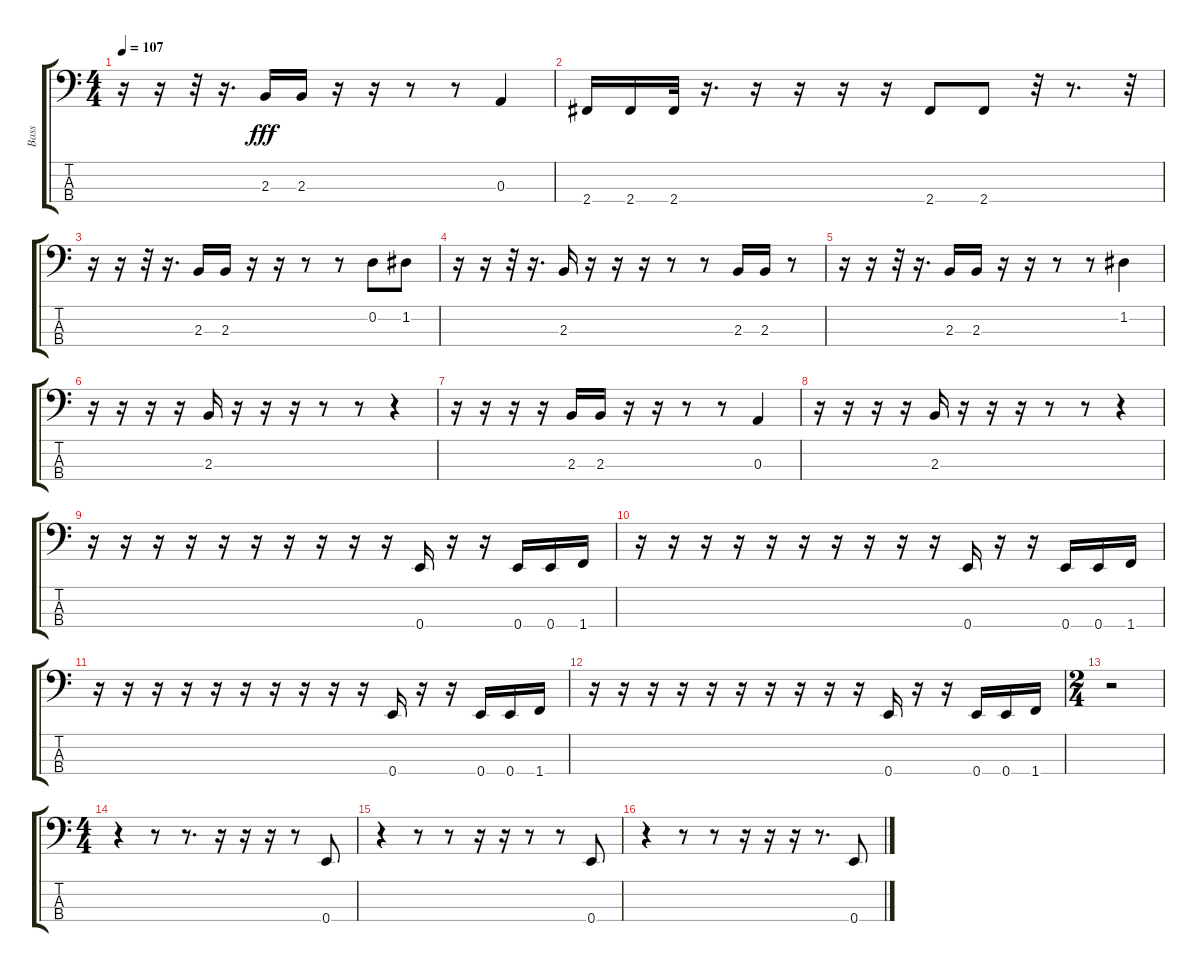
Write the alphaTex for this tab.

\track ("Bass" "Bass") {instrument electricbasspick}
\staff {score tabs}
\tuning (G2 D2 A1 E1) {hide}
\ts (4 4)
\tempo 107
\clef f4
\ks c
r.16{dy fff} r.16 r.32 r.16{d} 2.3.16 2.3.16 r.16 r.16 r.8 r.8 0.3.4{balance 0} |
2.4.16{balance 16} 2.4.16 2.4.32 r.16{d} r.16 r.16 r.16 r.16 2.4.8 2.4.8 r.32 r.8{d} r.32 |
r.16 r.16 r.32 r.16{d} 2.3.16 2.3.16 r.16 r.16 r.8 r.8 0.2.8 1.2.8 |
r.16 r.16 r.32 r.16{d} 2.3.16 r.16 r.16 r.16 r.8 r.8 2.3.16 2.3.16 r.8 |
r.16 r.16 r.32 r.16{d} 2.3.16 2.3.16 r.16 r.16 r.8 r.8 1.2.4 |
r.16 r.16 r.16 r.16 2.3.16 r.16 r.16 r.16 r.8 r.8 r.4 |
r.16 r.16 r.16 r.16 2.3.16 2.3.16 r.16 r.16 r.8 r.8 0.3.4 |
r.16 r.16 r.16 r.16 2.3.16 r.16 r.16 r.16 r.8 r.8 r.4 |
r.16 r.16 r.16 r.16 r.16 r.16 r.16 r.16 r.16 r.16 0.4.16 r.16 r.16 0.4.16 0.4.16 1.4.16 |
r.16 r.16 r.16 r.16 r.16 r.16 r.16 r.16 r.16 r.16 0.4.16 r.16 r.16 0.4.16 0.4.16 1.4.16 |
r.16 r.16 r.16 r.16 r.16 r.16 r.16 r.16 r.16 r.16 0.4.16 r.16 r.16 0.4.16 0.4.16 1.4.16 |
r.16 r.16 r.16 r.16 r.16 r.16 r.16 r.16 r.16 r.16 0.4.16 r.16 r.16 0.4.16 0.4.16 1.4.16 |
\ts (2 4)
r.2 |
\ts (4 4)
r.4 r.8 r.8{d} r.16 r.16 r.16 r.8 0.4.8 |
r.4 r.8 r.8 r.16 r.16 r.8 r.8 0.4.8 |
r.4 r.8 r.8 r.16 r.16 r.16 r.8{d} 0.4.8
